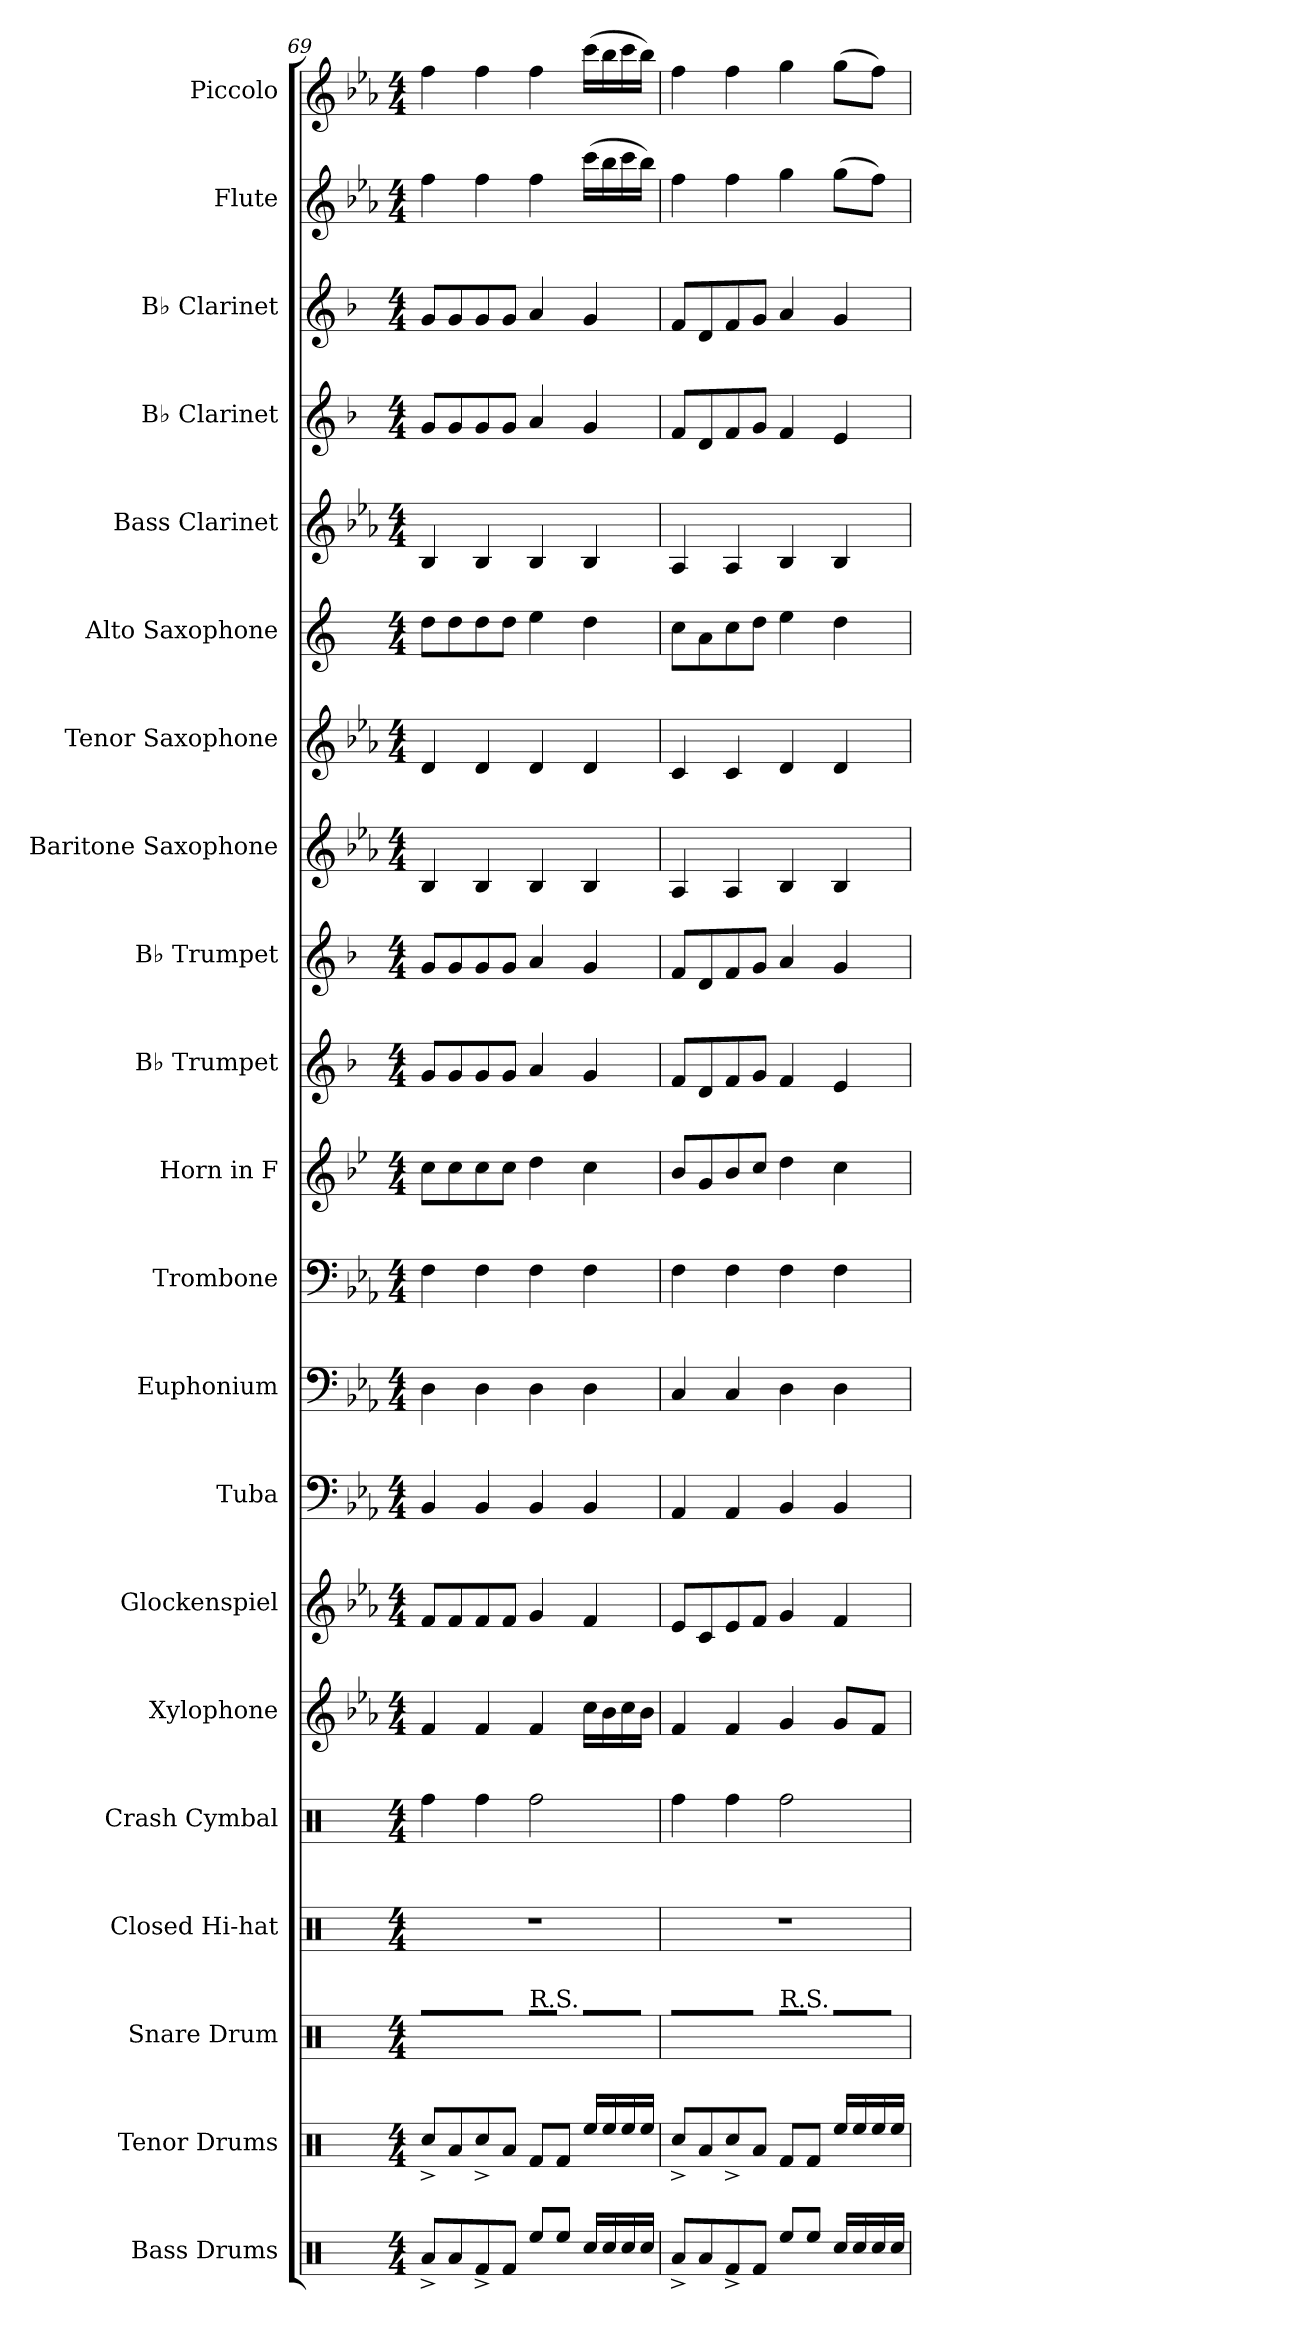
**kern	**kern	**kern	**kern	**kern	**kern	**kern	**kern	**kern	**kern	**kern	**kern	**kern	**kern	**kern	**kern	**kern	**kern	**kern	**kern	**kern
*part21	*part20	*part19	*part18	*part17	*part16	*part15	*part14	*part13	*part12	*part11	*part10	*part9	*part8	*part7	*part6	*part5	*part4	*part3	*part2	*part1
*staff21	*staff20	*staff19	*staff18	*staff17	*staff16	*staff15	*staff14	*staff13	*staff12	*staff11	*staff10	*staff9	*staff8	*staff7	*staff6	*staff5	*staff4	*staff3	*staff2	*staff1
*I"Bass Drums	*I"Tenor Drums	*I"Snare Drum	*I"Closed Hi-hat	*I"Crash Cymbal	*I"Xylophone	*I"Glockenspiel	*I"Tuba	*I"Euphonium	*I"Trombone	*I"Horn in F	*I"B♭ Trumpet	*I"B♭ Trumpet	*I"Baritone Saxophone	*I"Tenor Saxophone	*I"Alto Saxophone	*I"Bass Clarinet	*I"B♭ Clarinet	*I"B♭ Clarinet	*I"Flute	*I"Piccolo
*I'B.D.	*I'T.D.	*I'S.D.	*I'Hi-hat	*I'Cr. Cym.	*I'Xyl.	*I'Glk.	*I'Tba.	*I'Euph.	*I'Tbn.	*	*I'B♭ Tpt.	*I'B♭ Tpt.	*I'Bar. Sax.	*I'T. Sax.	*I'A. Sax.	*I'B. Cl.	*I'B♭ Cl.	*I'B♭ Cl.	*I'Fl.	*I'Picc.
*clefX	*clefX	*clefX	*clefX	*clefX	*clefG2	*clefG2	*clefF4	*clefF4	*clefF4	*clefG2	*clefG2	*clefG2	*clefG2	*clefG2	*clefG2	*clefG2	*clefG2	*clefG2	*clefG2	*clefG2
*	*	*	*	*	*ITrd-7c-12	*ITrd-14c-24	*	*	*	*ITrd4c7	*ITrd1c2	*ITrd1c2	*ITrd12c21	*ITrd8c14	*ITrd5c9	*ITrd8c14	*ITrd1c2	*ITrd1c2	*	*ITrd-7c-12
*k[]	*k[]	*k[]	*k[]	*k[]	*k[b-e-a-]	*k[b-e-a-]	*k[b-e-a-]	*k[b-e-a-]	*k[b-e-a-]	*k[b-e-a-]	*k[b-e-a-]	*k[b-e-a-]	*k[b-e-a-]	*k[b-e-a-]	*k[b-e-a-]	*k[b-e-a-]	*k[b-e-a-]	*k[b-e-a-]	*k[b-e-a-]	*k[b-e-a-]
*M4/4	*M4/4	*M4/4	*M4/4	*M4/4	*M4/4	*M4/4	*M4/4	*M4/4	*M4/4	*M4/4	*M4/4	*M4/4	*M4/4	*M4/4	*M4/4	*M4/4	*M4/4	*M4/4	*M4/4	*M4/4
=69	=69	=69	=69	=69	=69	=69	=69	=69	=69	=69	=69	=69	=69	=69	=69	=69	=69	=69	=69	=69
8Ra^/L	8Rcc^/L	8R^/L	1r	4Rff\	4ff/	8fff/L	4BB-/	4D\	4F\	8f\L	8f/L	8f/L	4BB-/	4D/	8f\L	4BB-/	8f/L	8f/L	4ff\	4fff\
8Ra/	8Ra/	8R/	.	.	.	8fff/	.	.	.	8f\	8f/	8f/	.	.	8f\	.	8f/	8f/	.	.
8Rf^/	8Rcc^/	8R^/	.	4Rff\	4ff/	8fff/	4BB-/	4D\	4F\	8f\	8f/	8f/	4BB-/	4D/	8f\	4BB-/	8f/	8f/	4ff\	4fff\
8Rf/J	8Ra/J	8R/J	.	.	.	8fff/J	.	.	.	8f\J	8f/J	8f/J	.	.	8f\J	.	8f/J	8f/J	.	.
!	!	!LO:TX:a:t=R.S.	!	!	!	!	!	!	!	!	!	!	!	!	!	!	!	!	!	!
8Ree/L	8Rf/L	8R^^/L	.	2Rff\	4ff/	4ggg/	4BB-/	4D\	4F\	4g\	4g/	4g/	4BB-/	4D/	4g\	4BB-/	4g/	4g/	4ff\	4fff\
8Ree/J	8Rf/J	8R^^/J	.	.	.	.	.	.	.	.	.	.	.	.	.	.	.	.	.	.
16Rcc/LL	16Ree/LL	16R/LL	.	.	16ccc\LL	4fff/	4BB-/	4D\	4F\	4f\	4f/	4f/	4BB-/	4D/	4f\	4BB-/	4f/	4f/	(16ccc\LL	(16cccc\LL
16Rcc/	16Ree/	16R/	.	.	16bb-\	.	.	.	.	.	.	.	.	.	.	.	.	.	16bb-\	16bbb-\
16Rcc/	16Ree/	16R/	.	.	16ccc\	.	.	.	.	.	.	.	.	.	.	.	.	.	16ccc\	16cccc\
16Rcc/JJ	16Ree/JJ	16R/JJ	.	.	16bb-\JJ	.	.	.	.	.	.	.	.	.	.	.	.	.	16bb-\JJ)	16bbb-\JJ)
!!LO:PB:g=z
=70	=70	=70	=70	=70	=70	=70	=70	=70	=70	=70	=70	=70	=70	=70	=70	=70	=70	=70	=70	=70
8Ra^/L	8Rcc^/L	8R^/L	1r	4Rff\	4ff/	8eee-/L	4AA-/	4C/	4F\	8e-/L	8e-/L	8e-/L	4AA-/	4C/	8e-\L	4AA-/	8e-/L	8e-/L	4ff\	4fff\
8Ra/	8Ra/	8R/	.	.	.	8ccc/	.	.	.	8c/	8c/	8c/	.	.	8c\	.	8c/	8c/	.	.
8Rf^/	8Rcc^/	8R^/	.	4Rff\	4ff/	8eee-/	4AA-/	4C/	4F\	8e-/	8e-/	8e-/	4AA-/	4C/	8e-\	4AA-/	8e-/	8e-/	4ff\	4fff\
8Rf/J	8Ra/J	8R/J	.	.	.	8fff/J	.	.	.	8f/J	8f/J	8f/J	.	.	8f\J	.	8f/J	8f/J	.	.
!	!	!LO:TX:a:t=R.S.	!	!	!	!	!	!	!	!	!	!	!	!	!	!	!	!	!	!
8Ree/L	8Rf/L	8R^^/L	.	2Rff\	4gg/	4ggg/	4BB-/	4D\	4F\	4g\	4e-/	4g/	4BB-/	4D/	4g\	4BB-/	4e-/	4g/	4gg\	4ggg\
8Ree/J	8Rf/J	8R^^/J	.	.	.	.	.	.	.	.	.	.	.	.	.	.	.	.	.	.
16Rcc/LL	16Ree/LL	16R/LL	.	.	8gg/L	4fff/	4BB-/	4D\	4F\	4f\	4d/	4f/	4BB-/	4D/	4f\	4BB-/	4d/	4f/	(8gg\L	(8ggg\L
16Rcc/	16Ree/	16R/	.	.	.	.	.	.	.	.	.	.	.	.	.	.	.	.	.	.
16Rcc/	16Ree/	16R/	.	.	8ff/J	.	.	.	.	.	.	.	.	.	.	.	.	.	8ff\J)	8fff\J)
16Rcc/JJ	16Ree/JJ	16R/JJ	.	.	.	.	.	.	.	.	.	.	.	.	.	.	.	.	.	.
=	=	=	=	=	=	=	=	=	=	=	=	=	=	=	=	=	=	=	=	=
*-	*-	*-	*-	*-	*-	*-	*-	*-	*-	*-	*-	*-	*-	*-	*-	*-	*-	*-	*-	*-
